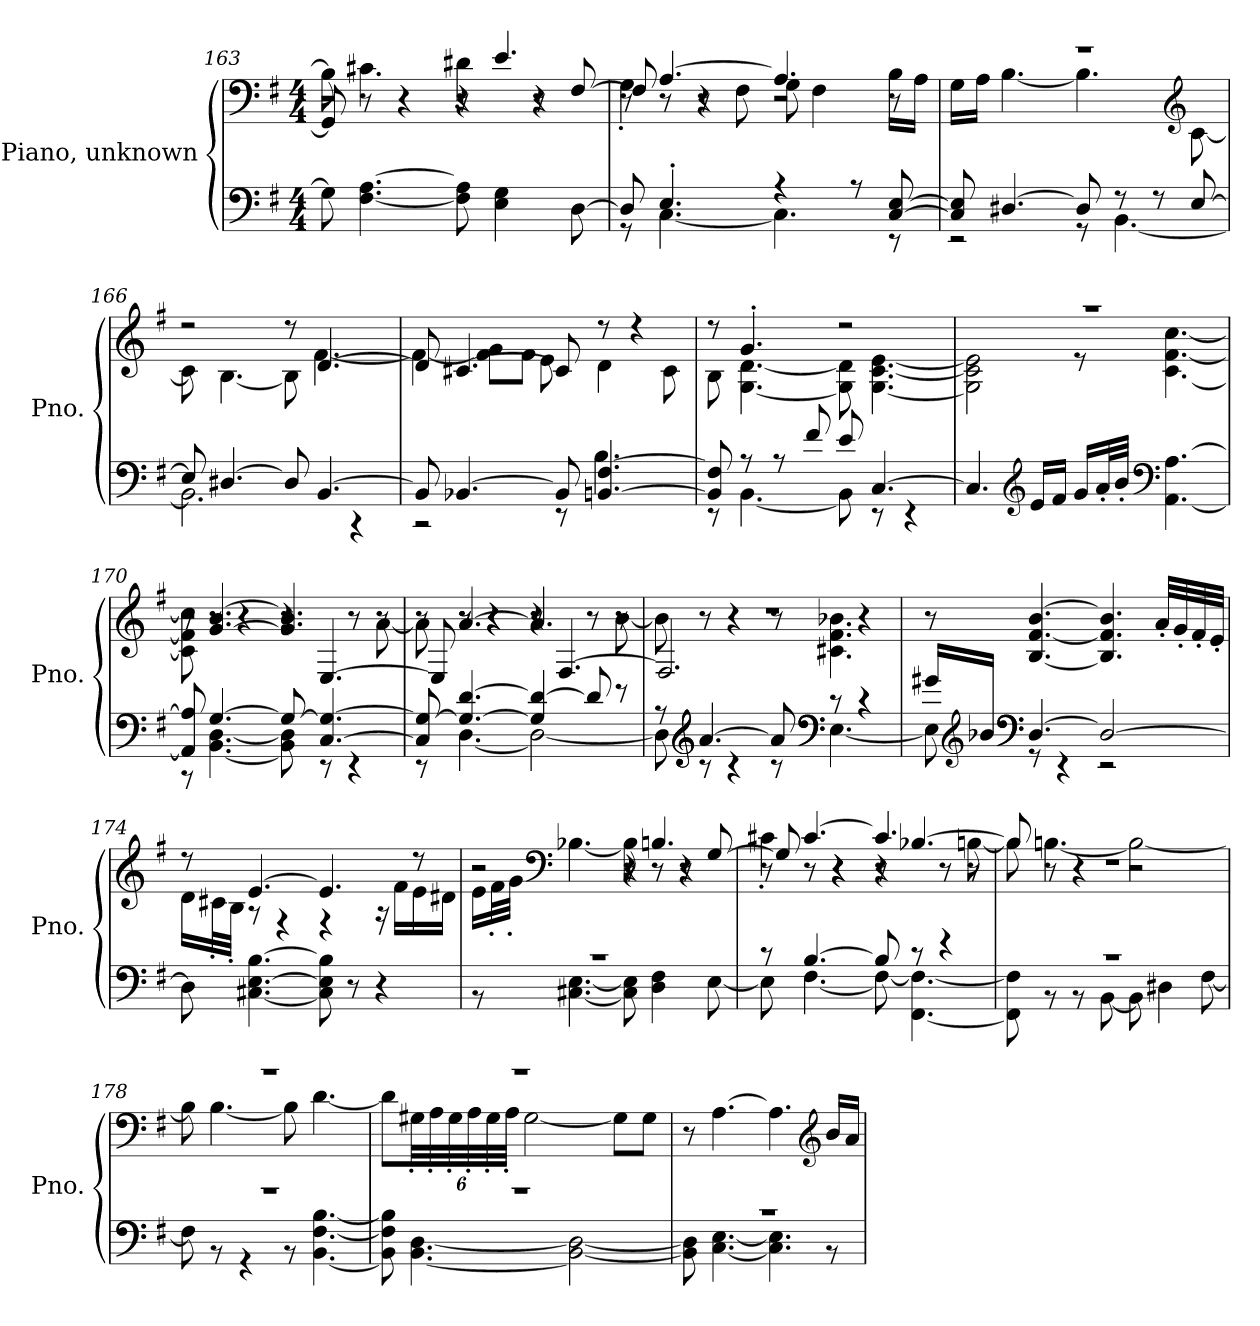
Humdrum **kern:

**kern	**kern
*part1	*part1
*staff2	*staff1
*I"Piano, unknown	*
*I'Pno.	*
*clefF4	*clefF4
*k[f#]	*k[f#]
*M4/4	*M4/4
=163	=163
*	*^
*	*	*^
8G\]	2r	8B\]	8GG/]
[4.F#\ [4.A\	.	4.c#X\	8r
.	.	.	4r
8F#\] 8A\]	8r	4d#X'\	4r
4E\ 4G\	4.e/	.	.
.	.	4r	8r
[8D\	.	.	[8F#/
=164	=164	=164	=164
*^	*	*	*
8D/]	8r	8r	4G'\	8F#/]
4.E'/	[4.C\	[4.A/	.	8r
.	.	.	8r	4r
.	.	.	8F#\	.
4r	4.C\]	4.A/]	8G\	2r
.	.	.	4F#\	.
8r	.	.	.	.
[8C/ [8E/	8r	8r	16B\LL	.
.	.	.	16A\JJ	.
*	*	*	*v	*v
!!LO:LB:g=z
=165	=165	=165	=165
8C/] 8E/]	2r	1r	16G\LL
.	.	.	16A\JJ
[4.D#X/	.	.	[4.B\
8D#/]	8r	.	4.B\]
8r	[4.BB\	.	.
8r	.	.	.
*	*	*clefG2	*
[8E/	.	.	[8c\
=166	=166	=166	=166
8E/]	2.BB\]	2r	8c\]
[4.D#X/	.	.	[4.B\
8D#/]	.	8r	8B\]
[4.BB/	.	[4.d/	[4.f#\
.	4r	.	.
=167	=167	=167	=167
8BB/]	2r	8d/]	4f#\_
[4.BB-X/	.	[4.c#X/	.
.	.	.	8f#\] 8g\L
.	.	.	8f#\J
8BB-/]	8r	8c#/]	8e\
[4.BBn/ [4.F#/	4.B\	8r	4d\
.	.	4r	.
.	.	.	8c#\
=168	=168	=168	=168
8BB/] 8F#/]	8r	8r	8B\
8r	[4.BB\	4.g'/	[4.G\ [4.d\
8r	.	.	.
8f#/	.	.	.
8e/	8BB\]	2r	8G\] 8d\]
[4.C/	8r	.	[4.G\ [4.c\ [4.e\
.	4r	.	.
*v	*v	*	*
!!LO:LB:g=z	!!
=169	=169	=169
4.C/]	1r	2G\] 2c\] 2e\]
*clefG2	*	*
16e/LL	.	.
16f#/JJ	.	.
16g/LL	.	8r
32a'/L	.	.
32b'/JJJ	.	.
*clefF4	*	*
[4.AA\ [4.A\	.	[4.c\ [4.f#\ [4.cc\
=170	=170	=170
*^	*	*^
8AA/] 8A/]	8r	8r	8c\] 8f#\] 8cc\]	2r
[4.G/	[4.BB\ [4.D\	[4.g/ [4.b/	8r	.
.	.	.	4r	.
8G/_	8BB\] 8D\]	4.g/] 4.b/]	4r	8r
[4.C/ 4.G/_	8r	.	.	[4.E/
.	4r	.	8r	.
.	.	8r	[8a\	.
=171	=171	=171	=171	=171
8C/] 8G/_	8r	8r	8a\]	8E/]
4.G/_ [4.d/	[4.D\	[4.a/	8r	8r
.	.	.	4r	4r
4G/] 4d/_	2D\_	4.a/]	4r	8r
.	.	.	.	[4.F#/
8d/]	.	.	8r	.
8r	.	8r	[8b\	.
!!LO:LB:g=z	!!	!!
=172	=172	=172	=172	=172
8r	8D\]	1r	8b\]	2.F#/]
*clefG2	*	*	*	*
[4.a/	8r	.	8r	.
.	4r	.	4r	.
8a/]	8r	.	8r	.
*clefF4	*	*	*	*
8r	[4.E\	.	4.c#X\ 4.f#\ 4.b-X\	.
4r	.	.	.	4r
*	*	*v	*v	*v
=173	=173	=173
16g#X/LL	8E\]	8r
*clefG2	*	*
16b-X/JJ	.	.
*clefF4	*	*
[4.D/	8r	[4.B/ [4.f#/ [4.b/
.	4r	.
2D/_	2r	4.B/] 4.f#/] 4.b/]
.	.	32a'/LLL
.	.	32g'/
.	.	32f#'/
.	.	32e'/JJJ
*v	*v	*
=174	=174
*	*^
8D\]	8r	16d\LL
.	.	32c#X'\L
.	.	32B'\JJJ
[4.C#X\ [4.E\ [4.B\	[4.e/	8r
.	.	4r
8C#\] 8E\] 8B\]	4.e/]	4r
8r	.	.
4r	.	16r
.	.	16f#\LL
.	8r	16e\
.	.	16d#X\JJ
!!LO:LB:g=z
=175	=175	=175
*^	*	*^
1r	8r	2r	16e\LL	2r
.	.	.	32f#'\L	.
.	.	.	32g'\JJJ	.
*	*	*clefF4	*	*
.	[4.C#X\ [4.E\	.	[4.B-X\	.
.	8C#\] 8E\]	8r	8B-\]	4r
.	4D\ 4F#\	4.Bn/	8r	.
.	.	.	4r	8r
.	[8E\	.	.	[8G/
=176	=176	=176	=176	=176
8r	8E\]	8r	4c#X'\	8G/]
[4.B/	[4.F#\	[4.c#/	.	8r
.	.	.	4r	4r
8B/]	8F#\_	4.c#/]	4r	8r
8r	[4.FF#\ 4.F#\_	.	.	[4.B-X/
4r	.	.	8r	.
.	.	8r	[8Bn\	.
=177	=177	=177	=177	=177
1r	8FF#\] 8F#\]	1r	8B\]	8B-/]
.	8r	.	[4.Bn\	8r
.	8r	.	.	4r
.	[8BB\	.	.	.
.	8BB\]	.	2B\_	2r
.	4D#X\	.	.	.
.	[8F#\	.	.	.
*	*	*	*v	*v
=178	=178	=178	=178
1r	8F#\]	1r	8B\]
.	8r	.	[4.B\
.	4r	.	.
.	8r	.	8B\]
.	[4.BB\ [4.F#\ [4.B\	.	[4.d\
!!LO:PB:g=z	!!
=179	=179	=179	=179
1r	8BB\] 8F#\] 8B\]	1r	8d\L]
*	*	*	*Xbrackettup
.	[4.BB\ [4.D\	.	48G#X'\LL
.	.	.	48A'\
.	.	.	48G#'\
.	.	.	48A'\
.	.	.	48G#'\
.	.	.	48A'\JJJ
.	.	.	[2G#\
.	2BB\_ 2D\_	.	.
.	.	.	8G#\L]
.	.	.	8G#\J
*	*	*v	*v
=180	=180	=180
1r	8BB\] 8D\]	8r
.	[4.C\ [4.E\	[4.A\
.	4.C\] 4.E\]	4.A\]
*	*	*clefG2
.	8r	16b/LL
.	.	16a/JJ
*v	*v	*
=	=
*-	*-
